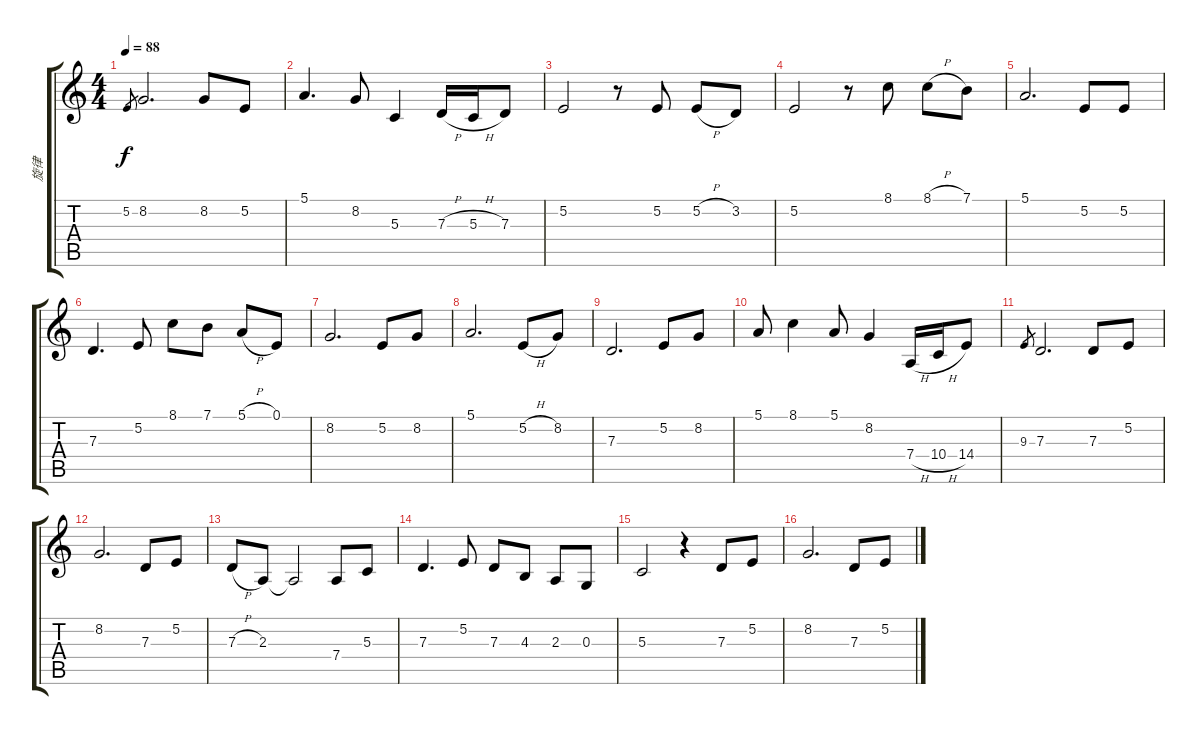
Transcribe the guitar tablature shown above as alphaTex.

\track ("旋律" "旋律") {instrument baritonesax}
\staff {score tabs}
\tuning (E4 B3 G3 D3 A2 E2) {hide}
\ts (4 4)
\tempo 88
\clef g2
\ks c
5.2.8{gr dy f} 8.2.2{d} 8.2.8 5.2.8 |
5.1.4{d} 8.2.8 5.3.4 7.3{h}.16 5.3{h}.16 7.3.8 |
5.2.2 r.8 5.2.8 5.2{h}.8 3.2.8 |
5.2.2 r.8 8.1.8 8.1{h}.8 7.1.8 |
5.1.2{d} 5.2.8 5.2.8 |
7.3.4{d} 5.2.8 8.1.8 7.1.8 5.1{h}.8 0.1.8 |
8.2.2{d} 5.2.8 8.2.8 |
5.1.2{d} 5.2{h}.8 8.2.8 |
7.3.2{d} 5.2.8 8.2.8 |
5.1.8 8.1.4 5.1.8 8.2.4 7.4{h}.16 10.4{h}.16 14.4.8 |
9.3.8{gr} 7.3.2{d} 7.3.8 5.2.8 |
8.2.2{d} 7.3.8 5.2.8 |
7.3{h}.8 2.3.8 2.3{t}.2 7.4.8 5.3.8 |
7.3.4{d} 5.2.8 7.3.8 4.3.8 2.3.8 0.3.8 |
5.3.2 r.4 7.3.8 5.2.8 |
8.2.2{d} 7.3.8 5.2.8
